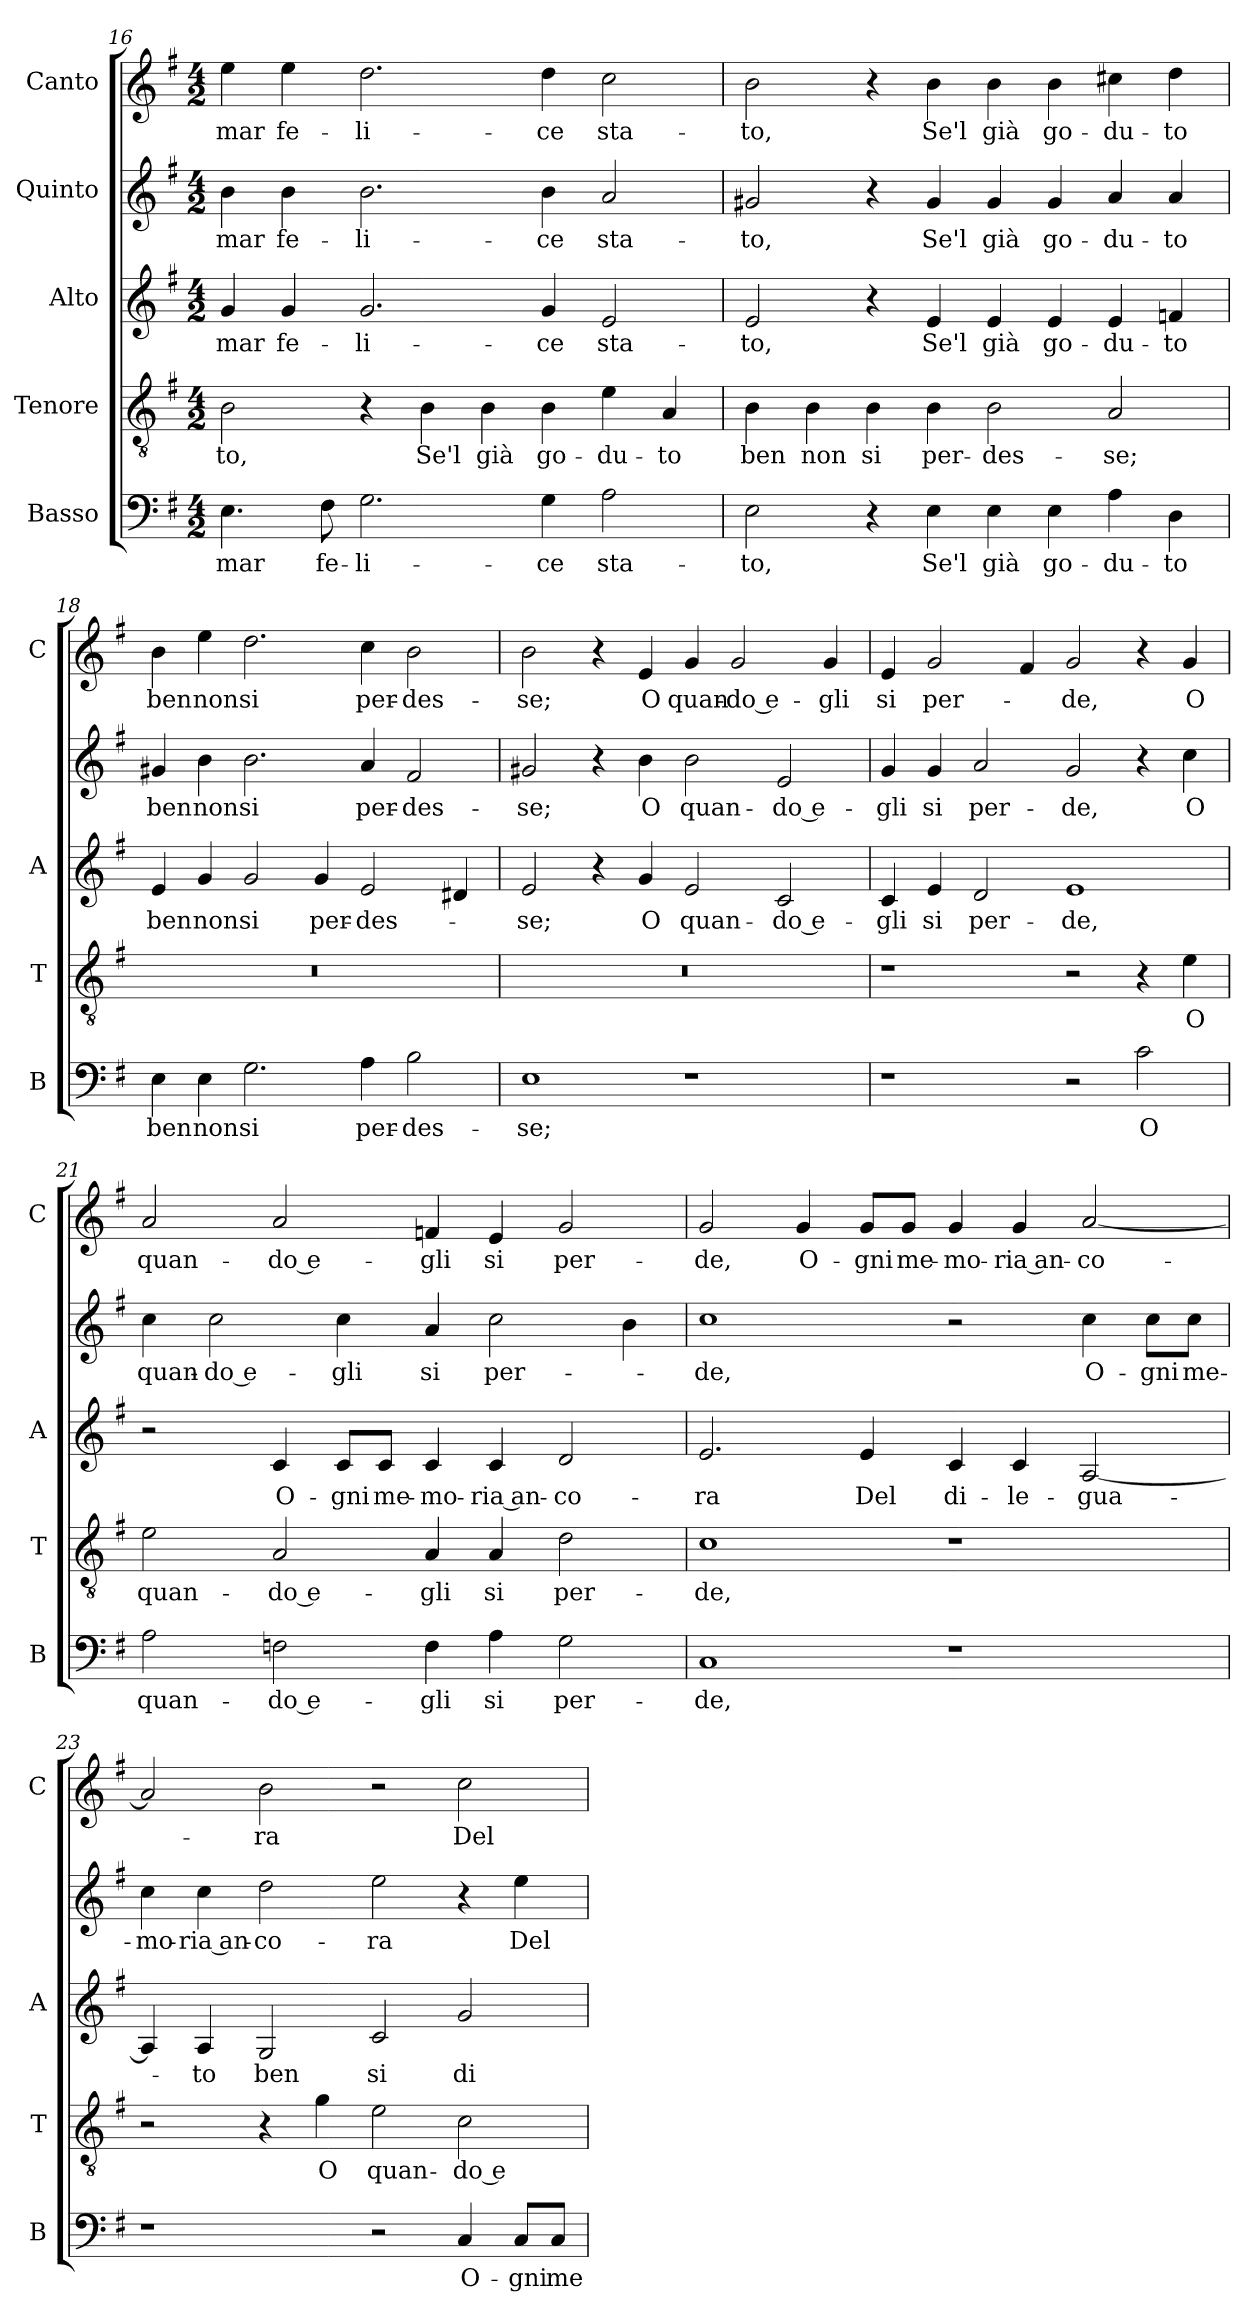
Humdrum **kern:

**kern	**text	**kern	**text	**kern	**text	**kern	**text	**kern	**text
*part5	*part5	*part4	*part4	*part3	*part3	*part2	*part2	*part1	*part1
*staff5	*staff5	*staff4	*staff4	*staff3	*staff3	*staff2	*staff2	*staff1	*staff1
*I"Basso	*	*I"Tenore	*	*I"Alto	*	*I"Quinto	*	*I"Canto	*
*I'B	*	*I'T	*	*I'A	*	*	*	*I'C	*
!!LO:LB:g=z
*clefF4	*	*clefGv2	*	*clefG2	*	*clefG2	*	*clefG2	*
*k[f#]	*	*k[f#]	*	*k[f#]	*	*k[f#]	*	*k[f#]	*
*G:	*	*G:	*	*G:	*	*G:	*	*G:	*
*M4/2	*	*M4/2	*	*M4/2	*	*M4/2	*	*M4/2	*
=16	=16	=16	=16	=16	=16	=16	=16	=16	=16
!	!LO:LY:b	!	!LO:LY:b	!	!LO:LY:b	!	!LO:LY:b	!	!LO:LY:b
4.E\	-mar	2B\	-to,	4g/	-mar	4b\	-mar	4ee\	-mar
!	!	!	!	!	!LO:LY:b	!	!LO:LY:b	!	!LO:LY:b
.	.	.	.	4g/	fe-	4b\	fe-	4ee\	fe-
!	!LO:LY:b	!	!	!	!	!	!	!	!
8F#\	fe-	.	.	.	.	.	.	.	.
!	!LO:LY:b	!	!	!	!LO:LY:b	!	!LO:LY:b	!	!LO:LY:b
2.G\	-li-	4r	.	2.g/	-li-	2.b\	-li-	2.dd\	-li-
!	!	!	!LO:LY:b	!	!	!	!	!	!
.	.	4B\	Se'l	.	.	.	.	.	.
!	!	!	!LO:LY:b	!	!	!	!	!	!
.	.	4B\	già	.	.	.	.	.	.
!	!LO:LY:b	!	!LO:LY:b	!	!LO:LY:b	!	!LO:LY:b	!	!LO:LY:b
4G\	-ce	4B\	go-	4g/	-ce	4b\	-ce	4dd\	-ce
!	!LO:LY:b	!	!LO:LY:b	!	!LO:LY:b	!	!LO:LY:b	!	!LO:LY:b
2A\	sta-	4e\	-du-	2e/	sta-	2a/	sta-	2cc\	sta-
!	!	!	!LO:LY:b	!	!	!	!	!	!
.	.	4A/	-to	.	.	.	.	.	.
=17	=17	=17	=17	=17	=17	=17	=17	=17	=17
!	!LO:LY:b	!	!LO:LY:b	!	!LO:LY:b	!	!LO:LY:b	!	!LO:LY:b
2E\	-to,	4B\	ben	2e/	-to,	2g#X/	-to,	2b\	-to,
!	!	!	!LO:LY:b	!	!	!	!	!	!
.	.	4B\	non	.	.	.	.	.	.
!	!	!	!LO:LY:b	!	!	!	!	!	!
4r	.	4B\	si	4r	.	4r	.	4r	.
!	!LO:LY:b	!	!LO:LY:b	!	!LO:LY:b	!	!LO:LY:b	!	!LO:LY:b
4E\	Se'l	4B\	per-	4e/	Se'l	4g#/	Se'l	4b\	Se'l
!	!LO:LY:b	!	!LO:LY:b	!	!LO:LY:b	!	!LO:LY:b	!	!LO:LY:b
4E\	già	2B\	-des-	4e/	già	4g#/	già	4b\	già
!	!LO:LY:b	!	!	!	!LO:LY:b	!	!LO:LY:b	!	!LO:LY:b
4E\	go-	.	.	4e/	go-	4g#/	go-	4b\	go-
!	!LO:LY:b	!	!LO:LY:b	!	!LO:LY:b	!	!LO:LY:b	!	!LO:LY:b
4A\	-du-	2A/	-se;	4e/	-du-	4a/	-du-	4cc#X\	-du-
!	!LO:LY:b	!	!	!	!LO:LY:b	!	!LO:LY:b	!	!LO:LY:b
4D\	-to	.	.	4fn/	-to	4a/	-to	4dd\	-to
=18	=18	=18	=18	=18	=18	=18	=18	=18	=18
!	!LO:LY:b	!	!	!	!LO:LY:b	!	!LO:LY:b	!	!LO:LY:b
4E\	ben	0r	.	4e/	ben	4g#X/	ben	4b\	ben
!	!LO:LY:b	!	!	!	!LO:LY:b	!	!LO:LY:b	!	!LO:LY:b
4E\	non	.	.	4g/	non	4b\	non	4ee\	non
!	!LO:LY:b	!	!	!	!LO:LY:b	!	!LO:LY:b	!	!LO:LY:b
2.G\	si	.	.	2g/	si	2.b\	si	2.dd\	si
!	!	!	!	!	!LO:LY:b	!	!	!	!
.	.	.	.	4g/	per-	.	.	.	.
!	!LO:LY:b	!	!	!	!LO:LY:b	!	!LO:LY:b	!	!LO:LY:b
4A\	per-	.	.	2e/	-des-	4a/	per-	4cc\	per-
!	!LO:LY:b	!	!	!	!	!	!LO:LY:b	!	!LO:LY:b
2B\	-des-	.	.	.	.	2f#/	-des-	2b\	-des-
.	.	.	.	4d#X/	.	.	.	.	.
=19	=19	=19	=19	=19	=19	=19	=19	=19	=19
!	!LO:LY:b	!	!	!	!LO:LY:b	!	!LO:LY:b	!	!LO:LY:b
1E	-se;	0r	.	2e/	-se;	2g#X/	-se;	2b\	-se;
.	.	.	.	4r	.	4r	.	4r	.
!	!	!	!	!	!LO:LY:b	!	!LO:LY:b	!	!LO:LY:b
.	.	.	.	4g/	O	4b\	O	4e/	O
!	!	!	!	!	!LO:LY:b	!	!LO:LY:b	!	!LO:LY:b
1r	.	.	.	2e/	quan-	2b\	quan-	4g/	quan-
!	!	!	!	!	!	!	!	!	!LO:LY:b
.	.	.	.	.	.	.	.	2g/	-do e-
!	!	!	!	!	!LO:LY:b	!	!LO:LY:b	!	!
.	.	.	.	2c/	-do e-	2e/	-do e-	.	.
!	!	!	!	!	!	!	!	!	!LO:LY:b
.	.	.	.	.	.	.	.	4g/	-gli
!!LO:LB:g=z
=20	=20	=20	=20	=20	=20	=20	=20	=20	=20
!	!	!	!	!	!LO:LY:b	!	!LO:LY:b	!	!LO:LY:b
1r	.	1r	.	4c/	-gli	4g/	-gli	4e/	si
!	!	!	!	!	!LO:LY:b	!	!LO:LY:b	!	!LO:LY:b
.	.	.	.	4e/	si	4g/	si	2g/	per-
!	!	!	!	!	!LO:LY:b	!	!LO:LY:b	!	!
.	.	.	.	2d/	per-	2a/	per-	.	.
.	.	.	.	.	.	.	.	4f#/	.
!	!	!	!	!	!LO:LY:b	!	!LO:LY:b	!	!LO:LY:b
2r	.	2r	.	1e	-de,	2g/	-de,	2g/	-de,
!	!LO:LY:b	!	!	!	!	!	!	!	!
2c\	O	4r	.	.	.	4r	.	4r	.
!	!	!	!LO:LY:b	!	!	!	!LO:LY:b	!	!LO:LY:b
.	.	4e\	O	.	.	4cc\	O	4g/	O
=21	=21	=21	=21	=21	=21	=21	=21	=21	=21
!	!LO:LY:b	!	!LO:LY:b	!	!	!	!LO:LY:b	!	!LO:LY:b
2A\	quan-	2e\	quan-	2r	.	4cc\	quan-	2a/	quan-
!	!	!	!	!	!	!	!LO:LY:b	!	!
.	.	.	.	.	.	2cc\	-do e-	.	.
!	!LO:LY:b	!	!LO:LY:b	!	!LO:LY:b	!	!	!	!LO:LY:b
2Fn\	-do e-	2A/	-do e-	4c/	O-	.	.	2a/	-do e-
!	!	!	!	!	!LO:LY:b	!	!LO:LY:b	!	!
.	.	.	.	8c/L	-gni	4cc\	-gli	.	.
!	!	!	!	!	!LO:LY:b	!	!	!	!
.	.	.	.	8c/J	me-	.	.	.	.
!	!LO:LY:b	!	!LO:LY:b	!	!LO:LY:b	!	!LO:LY:b	!	!LO:LY:b
4F\	-gli	4A/	-gli	4c/	-mo-	4a/	si	4fn/	-gli
!	!LO:LY:b	!	!LO:LY:b	!	!LO:LY:b	!	!LO:LY:b	!	!LO:LY:b
4A\	si	4A/	si	4c/	-ria an-	2cc\	per-	4e/	si
!	!LO:LY:b	!	!LO:LY:b	!	!LO:LY:b	!	!	!	!LO:LY:b
2G\	per-	2d\	per-	2d/	-co-	.	.	2g/	per-
.	.	.	.	.	.	4b\	.	.	.
=22	=22	=22	=22	=22	=22	=22	=22	=22	=22
!	!LO:LY:b	!	!LO:LY:b	!	!LO:LY:b	!	!LO:LY:b	!	!LO:LY:b
1C	-de,	1c	-de,	2.e/	-ra	1cc	-de,	2g/	-de,
!	!	!	!	!	!	!	!	!	!LO:LY:b
.	.	.	.	.	.	.	.	4g/	O-
!	!	!	!	!	!LO:LY:b	!	!	!	!LO:LY:b
.	.	.	.	4e/	Del	.	.	8g/L	-gni
!	!	!	!	!	!	!	!	!	!LO:LY:b
.	.	.	.	.	.	.	.	8g/J	me-
!	!	!	!	!	!LO:LY:b	!	!	!	!LO:LY:b
1r	.	1r	.	4c/	di-	2r	.	4g/	-mo-
!	!	!	!	!	!LO:LY:b	!	!	!	!LO:LY:b
.	.	.	.	4c/	-le-	.	.	4g/	-ria an-
!	!	!	!	!	!LO:LY:b	!	!LO:LY:b	!	!LO:LY:b
.	.	.	.	[2A/	-gua-	4cc\	O-	[2a/	-co-
!	!	!	!	!	!	!	!LO:LY:b	!	!
.	.	.	.	.	.	8cc\L	-gni	.	.
!	!	!	!	!	!	!	!LO:LY:b	!	!
.	.	.	.	.	.	8cc\J	me-	.	.
!!LO:PB:g=z
=23	=23	=23	=23	=23	=23	=23	=23	=23	=23
!	!	!	!	!	!	!	!LO:LY:b	!	!
1r	.	2r	.	4A/]	.	4cc\	-mo-	2a/]	.
!	!	!	!	!	!LO:LY:b	!	!LO:LY:b	!	!
.	.	.	.	4A/	-to	4cc\	-ria an-	.	.
!	!	!	!	!	!LO:LY:b	!	!LO:LY:b	!	!LO:LY:b
.	.	4r	.	2G/	ben	2dd\	-co-	2b\	-ra
!	!	!	!LO:LY:b	!	!	!	!	!	!
.	.	4g\	O	.	.	.	.	.	.
!	!	!	!LO:LY:b	!	!LO:LY:b	!	!LO:LY:b	!	!
2r	.	2e\	quan-	2c/	si	2ee\	-ra	2r	.
!	!LO:LY:b	!	!LO:LY:b	!	!LO:LY:b	!	!	!	!LO:LY:b
4C/	O-	2c\	-do e-	2g/	di-	4r	.	2cc\	Del
!	!LO:LY:b	!	!	!	!	!	!LO:LY:b	!	!
8C/L	-gni	.	.	.	.	4ee\	Del	.	.
!	!LO:LY:b	!	!	!	!	!	!	!	!
8C/J	me-	.	.	.	.	.	.	.	.
=	=	=	=	=	=	=	=	=	=
*-	*-	*-	*-	*-	*-	*-	*-	*-	*-
